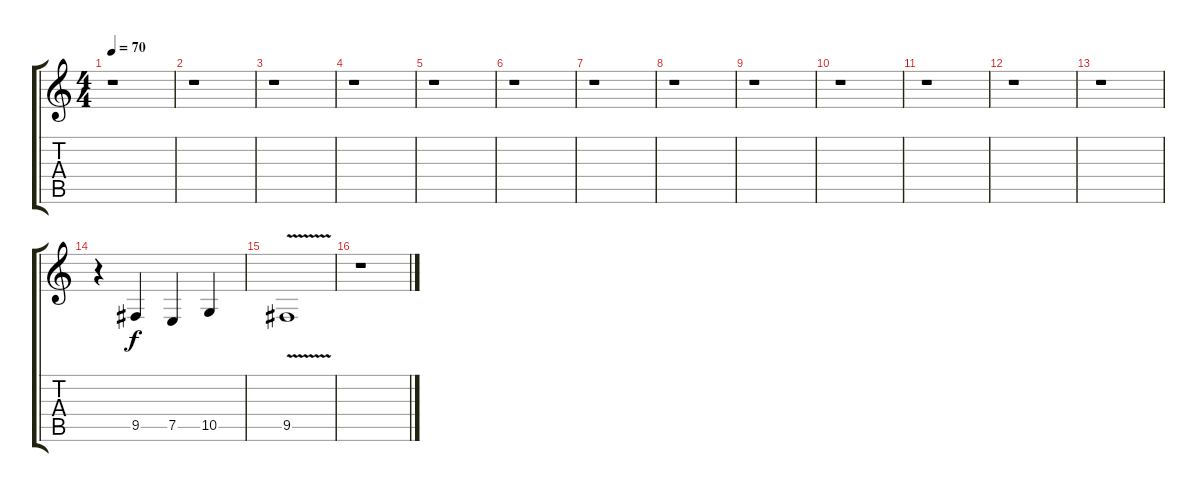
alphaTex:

\track "" {instrument lead2sawtooth}
\staff {score tabs}
\tuning (E4 B3 G3 D3 A2 E2) {hide}
\ts (4 4)
\tempo 70
\clef g2
\ks c
r.1{dy f} |
r.1 |
r.1 |
r.1 |
r.1 |
r.1 |
r.1 |
r.1 |
r.1 |
r.1 |
r.1 |
r.1 |
r.1 |
r.4 9.5.4 7.5.4 10.5.4 |
9.5{v}.1 |
r.1
